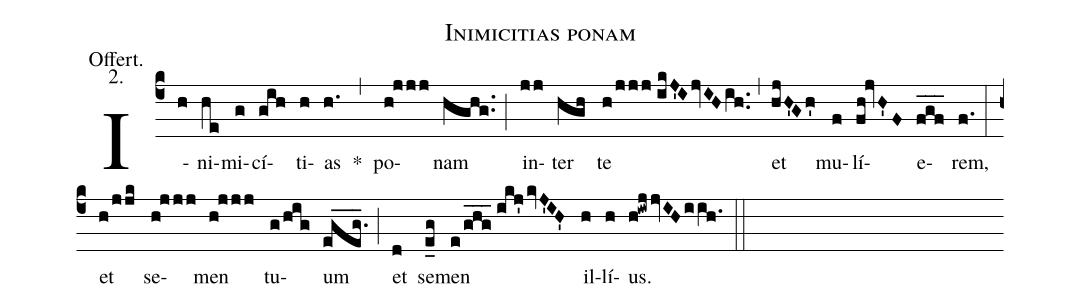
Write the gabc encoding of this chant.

name:Inimicitias ponam;
office-part:Offertorium;
mode:2;
annotation:Offert.;
annotation:2.;
%%
(c4) I(h)ni(he)mi(g)cí(gih)ti(h)as(h.) *(,)
  po(h!jjj)nam(hghg..) (;)
  in(jj)ter(hgh) te(h/jjj//ikJ'I/jvIH/ih..) (,)
  et(hjH'Gh') mu(f)lí(fh!jvH'F)e(f_g_f_)rem,(f.) (:)
et(h/jjk) se(h!jjj)men(h!jjj) tu(g/hig)um(eg_e_g._) (;)
  et(d) se(e_g)men(e/g_h_g_//ikj'/kvJ'IH') il(h)lí(h)us.(h!iwjjvIH/iih.) (::)
